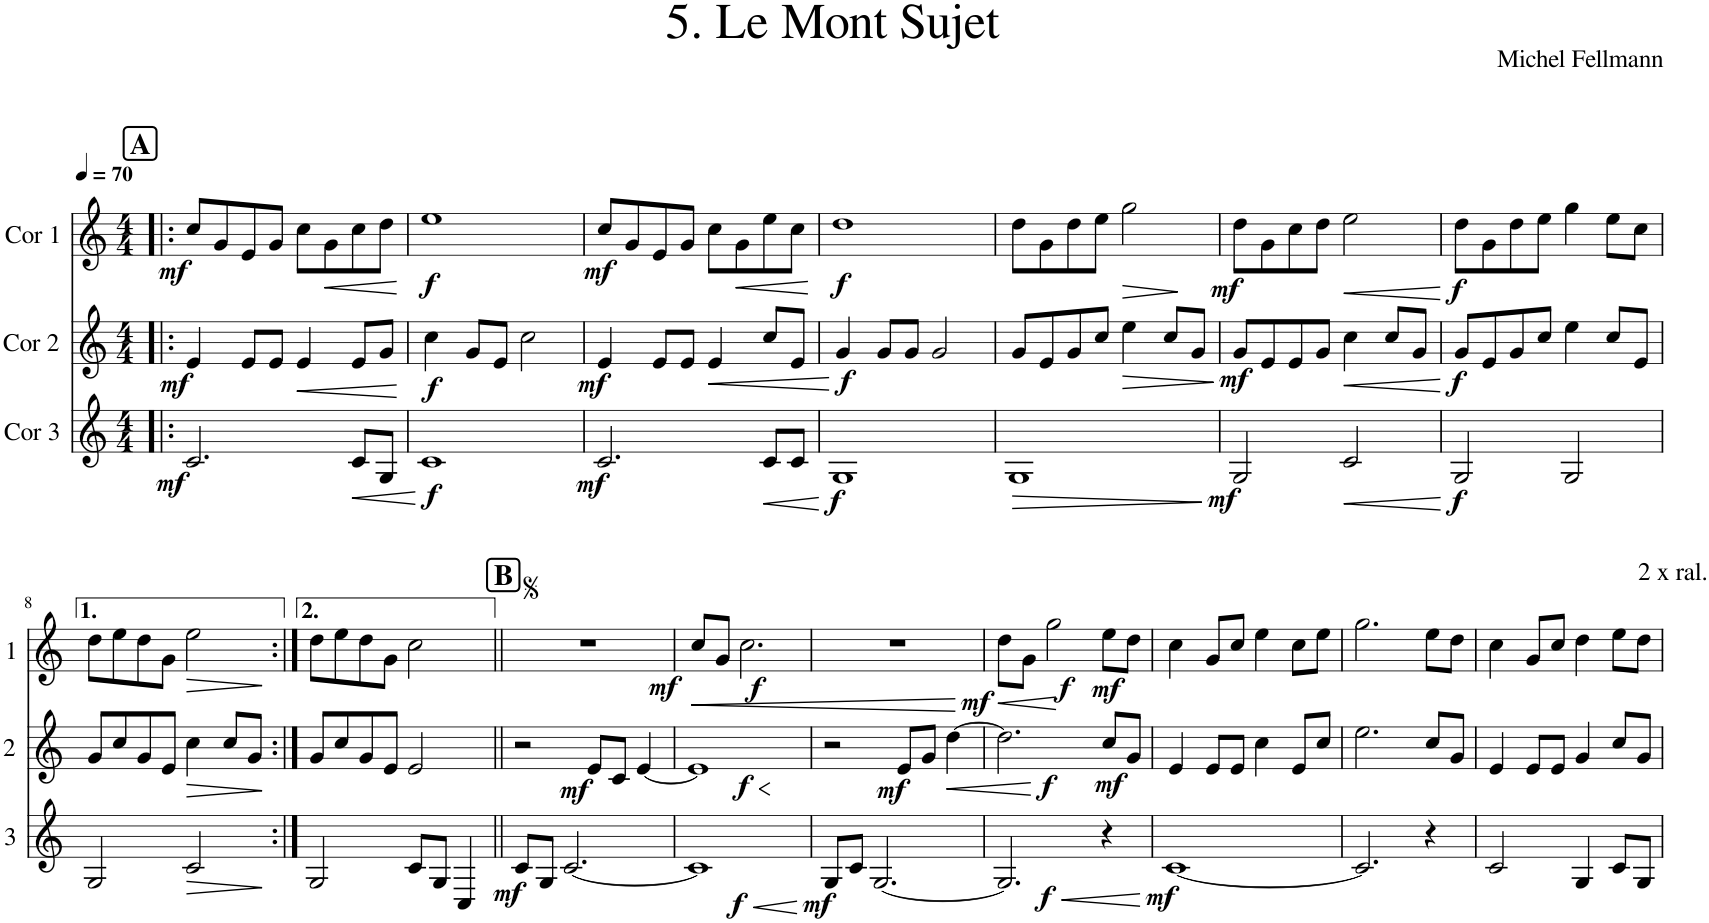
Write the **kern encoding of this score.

**kern	**dynam	**kern	**dynam	**kern	**dynam
*part3	*part3	*part2	*part2	*part1	*part1
*staff3	*staff3	*staff2	*staff2	*staff1	*staff1
*I"Cor 3	*	*I"Cor 2	*	*I"Cor 1	*
*clefG2	*	*clefG2	*	*clefG2	*
*Trd4c7	*	*Trd4c7	*	*Trd4c7	*
*k[]	*	*k[]	*	*k[]	*
*M4/4	*	*M4/4	*	*M4/4	*
*MM70	*	*MM70	*	*MM70	*
!!LO:REH:place=s1:a:B:cj:fs=14:t=A
=1!|:	=1!|:	=1!|:	=1!|:	=1!|:	=1!|:
!	!LO:DY:b	!	!LO:DY:b	!	!LO:DY:b
2.c/	mf	4e/	mf	8cc/L	mf
.	.	.	.	8g/	.
.	.	8e/L	.	8e/	.
.	.	8e/J	.	8g/J	.
!	!	!	!LO:HP:b	!	!
.	.	4e/	<	8cc\L	.
!	!	!	!	!	!LO:HP:b
.	.	.	.	8g\	<
!	!LO:HP:b	!	!	!	!
8c/L	<	8e/L	.	8cc\	.
8G/J	.	8g/J	.	8dd\J	.
.	[	.	[	.	[
=2	=2	=2	=2	=2	=2
!	!LO:DY:b	!	!LO:DY:b	!	!LO:DY:b
1c	f	4cc\	f	1ee	f
.	.	8g/L	.	.	.
.	.	8e/J	.	.	.
.	.	2cc\	.	.	.
=3	=3	=3	=3	=3	=3
!	!LO:DY:b	!	!LO:DY:b	!	!LO:DY:b
2.c/	mf	4e/	mf	8cc/L	mf
.	.	.	.	8g/	.
.	.	8e/L	.	8e/	.
.	.	8e/J	.	8g/J	.
!	!	!	!LO:HP:b	!	!
.	.	4e/	<	8cc\L	.
!	!	!	!	!	!LO:HP:b
.	.	.	.	8g\	<
!	!LO:HP:b	!	!	!	!
8c/L	<	8cc/L	.	8ee\	.
8c/J	.	8e/J	.	8cc\J	.
.	[	.	[	.	[
=4	=4	=4	=4	=4	=4
!	!LO:DY:b	!	!LO:DY:b	!	!LO:DY:b
1G	f	4g/	f	1dd	f
.	.	8g/L	.	.	.
.	.	8g/J	.	.	.
.	.	2g/	.	.	.
=5	=5	=5	=5	=5	=5
!	!LO:HP:b	!	!	!	!
1G	>	8g/L	.	8dd\L	.
.	.	8e/	.	8g\	.
.	.	8g/	.	8dd\	.
.	.	8cc/J	.	8ee\J	.
!	!	!	!LO:HP:b	!	!LO:HP:b
.	.	4ee\	>	2gg\	>
.	.	8cc/L	.	.	.
.	.	8g/J	.	.	.
.	]	.	]	.	]
=6	=6	=6	=6	=6	=6
!	!LO:DY:b	!	!LO:DY:b	!	!LO:DY:b
2G/	mf	8g/L	mf	8dd\L	mf
.	.	8e/	.	8g\	.
.	.	8e/	.	8cc\	.
.	.	8g/J	.	8dd\J	.
!	!LO:HP:b	!	!LO:HP:b	!	!LO:HP:b
2c/	<	4cc\	<	2ee\	<
.	.	8cc/L	.	.	.
.	.	8g/J	.	.	.
.	[	.	[	.	[
=7	=7	=7	=7	=7	=7
!	!LO:DY:b	!	!LO:DY:b	!	!LO:DY:b
2G/	f	8g/L	f	8dd\L	f
.	.	8e/	.	8g\	.
.	.	8g/	.	8dd\	.
.	.	8cc/J	.	8ee\J	.
2G/	.	4ee\	.	4gg\	.
.	.	8cc/L	.	8ee\L	.
.	.	8e/J	.	8cc\J	.
!!LO:LB:g=z
=8	=8	=8	=8	=8	=8
2G/	.	8g/L	.	8dd\L	.
.	.	8cc/	.	8ee\	.
.	.	8g/	.	8dd\	.
.	.	8e/J	.	8g\J	.
!	!LO:HP:b	!	!LO:HP:b	!	!LO:HP:b
2c/	>	4cc\	>	2ee\	>
.	.	8cc/L	.	.	.
.	.	8g/J	.	.	.
.	]	.	]	.	]
=9:|!	=9:|!	=9:|!	=9:|!	=9:|!	=9:|!
2G/	.	8g/L	.	8dd\L	.
.	.	8cc/	.	8ee\	.
.	.	8g/	.	8dd\	.
.	.	8e/J	.	8g\J	.
8c/L	.	2e/	.	2cc\	.
8G/J	.	.	.	.	.
4C/	.	.	.	.	.
!!LO:REH:place=s1:a:B:cj:fs=14:t=B
=10||	=10||	=10||	=10||	=10||	=10||
!	!LO:DY:b	!	!	!	!LO:DY:b
8c/L	mf	2r	.	1r	mf
8G/J	.	.	.	.	.
[2.c/	.	.	.	.	.
!	!	!	!LO:DY:b	!	!
.	.	8e/L	mf	.	.
.	.	8c/J	.	.	.
.	.	[4e/	.	.	.
=11	=11	=11	=11	=11	=11
!	!LO:HP:b	!	!LO:HP:b	!	!LO:HP:b
!	!LO:DY:n=1:b	!	!LO:DY:n=1:b	!	!
1c]	< f	1e]	< f	8cc/L	<
.	.	.	.	8g/J	.
!	!	!	!	!	!LO:DY:b
.	.	.	.	2.cc\	f
.	[	.	[	.	[
=12	=12	=12	=12	=12	=12
!	!LO:DY:b	!	!	!	!LO:DY:b
8G/L	mf	2r	.	1r	mf
8c/J	.	.	.	.	.
[2.G/	.	.	.	.	.
!	!	!	!LO:DY:b	!	!
.	.	8e/L	mf	.	.
.	.	8g/J	.	.	.
!	!	!	!LO:HP:b	!	!
.	.	[4dd\	<	.	.
.	.	.	[	.	.
=13	=13	=13	=13	=13	=13
!	!LO:HP:b	!	!	!	!LO:HP:b
!	!LO:DY:n=1:b	!	!LO:DY:b	!	!
2.G/]	< f	2.dd\]	f	8dd\L	<
.	.	.	.	8g\J	.
!	!	!	!	!	!LO:DY:b
.	.	.	.	2gg\	f
!	!	!	!LO:DY:b	!	!LO:DY:b
4r	.	8cc/L	mf	8ee\L	mf
.	.	8g/J	.	8dd\J	.
.	[	.	.	.	[
=14	=14	=14	=14	=14	=14
!	!LO:DY:b	!	!	!	!
[1c	mf	4e/	.	4cc\	.
.	.	8e/L	.	8g/L	.
.	.	8e/J	.	8cc/J	.
.	.	4cc\	.	4ee\	.
.	.	8e/L	.	8cc\L	.
.	.	8cc/J	.	8ee\J	.
=15	=15	=15	=15	=15	=15
2.c/]	.	2.ee\	.	2.gg\	.
4r	.	8cc/L	.	8ee\L	.
.	.	8g/J	.	8dd\J	.
=16	=16	=16	=16	=16	=16
2c/	.	4e/	.	4cc\	.
.	.	8e/L	.	8g/L	.
.	.	8e/J	.	8cc/J	.
4G/	.	4g/	.	4dd\	.
!	!	!	!	!LO:TX:a:t=2 x ral.	!
8c/L	.	8cc/L	.	8ee\L	.
8G/J	.	8g/J	.	8dd\J	.
=	=	=	=	=	=
*-	*-	*-	*-	*-	*-
